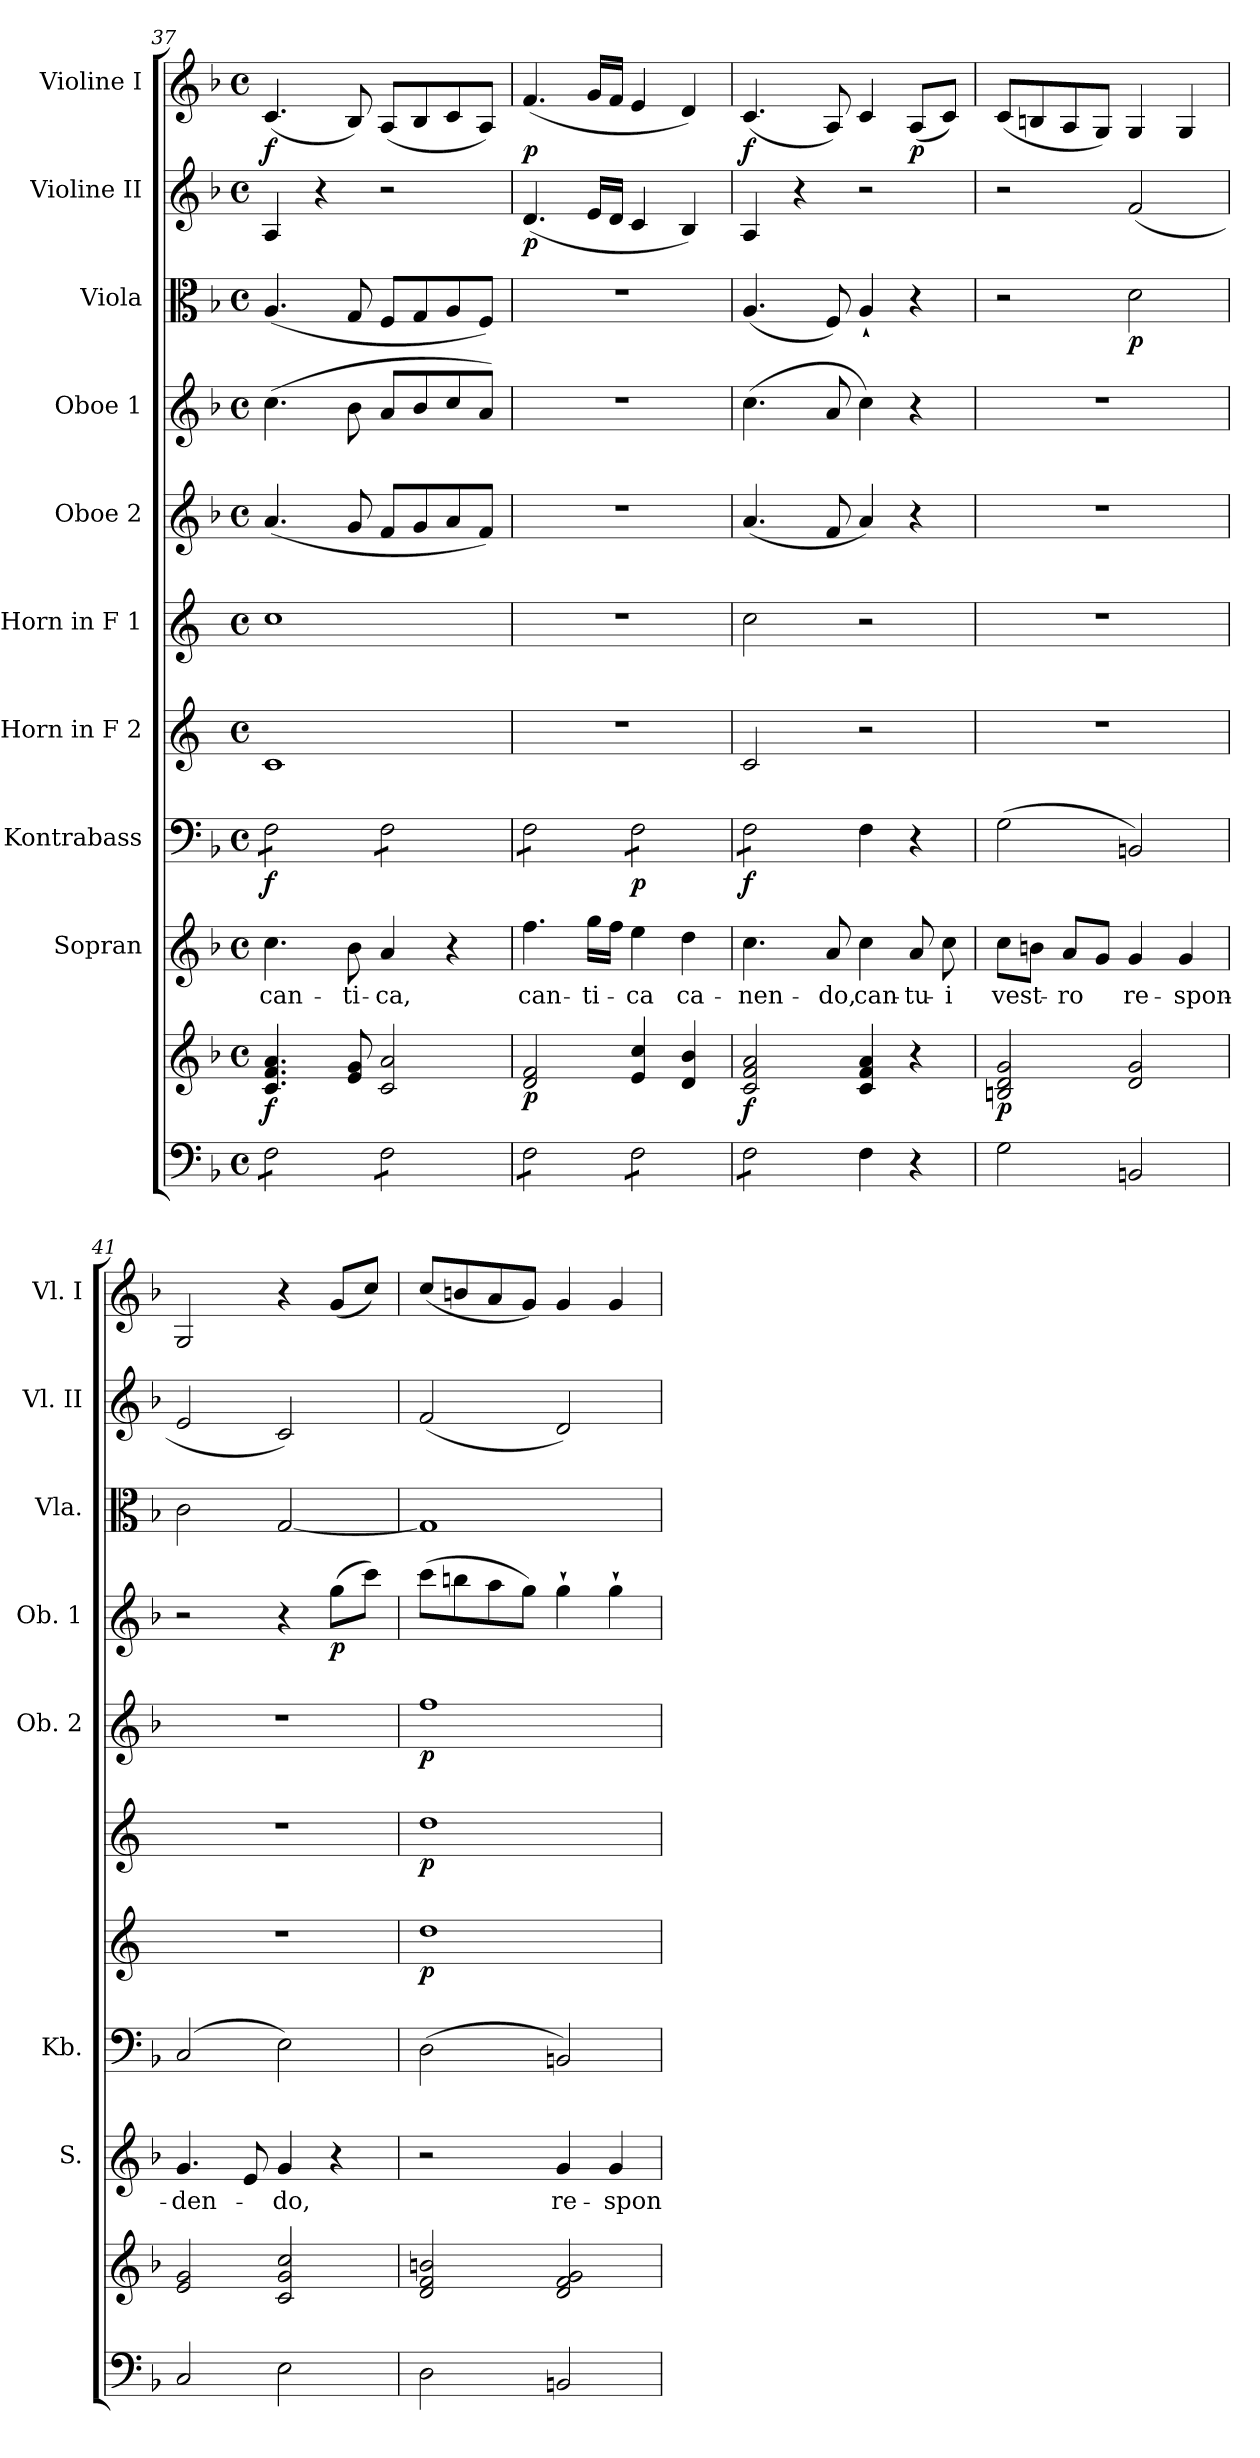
**kern	**kern	**dynam	**kern	**text	**kern	**dynam	**kern	**dynam	**kern	**dynam	**kern	**dynam	**kern	**dynam	**kern	**dynam	**kern	**dynam	**kern	**dynam
*part10	*part10	*part10	*part9	*part9	*part8	*part8	*part7	*part7	*part6	*part6	*part5	*part5	*part4	*part4	*part3	*part3	*part2	*part2	*part1	*part1
*staff11	*staff10	*staff10/11	*staff9	*staff9	*staff8	*staff8	*staff7	*staff7	*staff6	*staff6	*staff5	*staff5	*staff4	*staff4	*staff3	*staff3	*staff2	*staff2	*staff1	*staff1
*	*	*	*I"Sopran	*	*I"Kontrabass	*	*I"Horn in F 2	*	*I"Horn in F 1	*	*I"Oboe 2	*	*I"Oboe 1	*	*I"Viola	*	*I"Violine II	*	*I"Violine I	*
*	*	*	*I'S.	*	*I'Kb.	*	*	*	*	*	*I'Ob. 2	*	*I'Ob. 1	*	*I'Vla.	*	*I'Vl. II	*	*I'Vl. I	*
*clefF4	*clefG2	*	*clefG2	*	*clefF4	*	*clefG2	*	*clefG2	*	*clefG2	*	*clefG2	*	*clefC3	*	*clefG2	*	*clefG2	*
*	*	*	*	*	*ITrd7c12	*	*ITrd4c7	*	*ITrd4c7	*	*	*	*	*	*	*	*	*	*	*
*k[b-]	*k[b-]	*	*k[b-]	*	*k[b-]	*	*k[b-]	*	*k[b-]	*	*k[b-]	*	*k[b-]	*	*k[b-]	*	*k[b-]	*	*k[b-]	*
*F:	*F:	*	*F:	*	*F:	*	*F:	*	*F:	*	*F:	*	*F:	*	*F:	*	*F:	*	*F:	*
*M4/4	*M4/4	*	*M4/4	*	*M4/4	*	*M4/4	*	*M4/4	*	*M4/4	*	*M4/4	*	*M4/4	*	*M4/4	*	*M4/4	*
*met(c)	*met(c)	*	*met(c)	*	*met(c)	*	*met(c)	*	*met(c)	*	*met(c)	*	*met(c)	*	*met(c)	*	*met(c)	*	*met(c)	*
=37	=37	=37	=37	=37	=37	=37	=37	=37	=37	=37	=37	=37	=37	=37	=37	=37	=37	=37	=37	=37
!	!	!LO:DY:b	!	!LO:LY:b	!	!LO:DY:b	!	!	!	!	!	!	!	!	!	!	!	!	!	!LO:DY:b
*tremolo	*	*	*	*	*	*	*	*	*	*	*	*	*	*	*	*	*	*	*	*
*	*	*	*	*	*tremolo	*	*	*	*	*	*	*	*	*	*	*	*	*	*	*
8F\L	4.c/ 4.f/ 4.a/	f	4.cc\	can-	8FF\L	f	1F	.	1f	.	(<4.a/	.	(>4.cc\	.	(<4.A/	.	4A/	.	(<4.c/	f
8F\	.	.	.	.	8FF\	.	.	.	.	.	.	.	.	.	.	.	.	.	.	.
8F\	.	.	.	.	8FF\	.	.	.	.	.	.	.	.	.	.	.	4r	.	.	.
!	!	!	!	!LO:LY:b	!	!	!	!	!	!	!	!	!	!	!	!	!	!	!	!
8F\J	8e/ 8g/	.	8b-\	-ti-	8FF\J	.	.	.	.	.	8g/	.	8b-\	.	8G/	.	.	.	8B-/)	.
!	!	!	!	!LO:LY:b	!	!	!	!	!	!	!	!	!	!	!	!	!	!	!	!
8F\L	2c/ 2a/	.	4a/	-ca,	8FF\L	.	.	.	.	.	8f/L	.	8a/L	.	8F/L	.	2r	.	(<8A/L	.
8F\	.	.	.	.	8FF\	.	.	.	.	.	8g/	.	8b-/	.	8G/	.	.	.	8B-/	.
8F\	.	.	4r	.	8FF\	.	.	.	.	.	8a/	.	8cc/	.	8A/	.	.	.	8c/	.
8F\J	.	.	.	.	8FF\J	.	.	.	.	.	8f/J)	.	8a/J)	.	8F/J)	.	.	.	8A/J)	.
=38	=38	=38	=38	=38	=38	=38	=38	=38	=38	=38	=38	=38	=38	=38	=38	=38	=38	=38	=38	=38
!	!	!LO:DY:b	!	!LO:LY:b	!	!	!	!	!	!	!	!	!	!	!	!	!	!LO:DY:b	!	!LO:DY:b
8F\L	2d/ 2f/	p	4.ff\	can-	8FF\L	.	1r	.	1r	.	1r	.	1r	.	1r	.	(<4.d/	p	(<4.f/	p
8F\	.	.	.	.	8FF\	.	.	.	.	.	.	.	.	.	.	.	.	.	.	.
8F\	.	.	.	.	8FF\	.	.	.	.	.	.	.	.	.	.	.	.	.	.	.
!	!	!	!	!LO:LY:b	!	!	!	!	!	!	!	!	!	!	!	!	!	!	!	!
8F\J	.	.	16gg\LL	-ti-	8FF\J	.	.	.	.	.	.	.	.	.	.	.	16e/LL	.	16g/LL	.
.	.	.	16ff\JJ	.	.	.	.	.	.	.	.	.	.	.	.	.	16d/JJ	.	16f/JJ	.
!	!	!	!	!LO:LY:b	!	!LO:DY:b	!	!	!	!	!	!	!	!	!	!	!	!	!	!
8F\L	4e/ 4cc/	.	4ee\	-ca	8FF\L	p	.	.	.	.	.	.	.	.	.	.	4c/	.	4e/	.
8F\	.	.	.	.	8FF\	.	.	.	.	.	.	.	.	.	.	.	.	.	.	.
!	!	!	!	!LO:LY:b	!	!	!	!	!	!	!	!	!	!	!	!	!	!	!	!
8F\	4d/ 4b-/	.	4dd\	ca-	8FF\	.	.	.	.	.	.	.	.	.	.	.	4B-/)	.	4d/)	.
8F\J	.	.	.	.	8FF\J	.	.	.	.	.	.	.	.	.	.	.	.	.	.	.
=39	=39	=39	=39	=39	=39	=39	=39	=39	=39	=39	=39	=39	=39	=39	=39	=39	=39	=39	=39	=39
!	!	!LO:DY:b	!	!LO:LY:b	!	!LO:DY:b	!	!	!	!	!	!	!	!	!	!	!	!	!	!LO:DY:b
8F\L	2c/ 2f/ 2a/	f	4.cc\	-nen-	8FF\L	f	2F/	.	2f\	.	(<4.a/	.	(>4.cc\	.	(<4.A/	.	4A/	.	(<4.c/	f
8F\	.	.	.	.	8FF\	.	.	.	.	.	.	.	.	.	.	.	.	.	.	.
8F\	.	.	.	.	8FF\	.	.	.	.	.	.	.	.	.	.	.	4r	.	.	.
!	!	!	!	!LO:LY:b	!	!	!	!	!	!	!	!	!	!	!	!	!	!	!	!
8F\J	.	.	8a/	-do,	8FF\J	.	.	.	.	.	8f/	.	8a/	.	8F/)	.	.	.	8A/)	.
*	*	*	*	*	*Xtremolo	*	*	*	*	*	*	*	*	*	*	*	*	*	*	*
*Xtremolo	*	*	*	*	*	*	*	*	*	*	*	*	*	*	*	*	*	*	*	*
!	!	!	!	!LO:LY:b	!	!	!	!	!	!	!	!	!	!	!	!	!	!	!	!
4F\	4c/ 4f/ 4a/	.	4cc\	can-	4FF\	.	2r	.	2r	.	4a/)	.	4cc\)	.	4A`</	.	2r	.	4c/	.
!	!	!	!	!LO:LY:b	!	!	!	!	!	!	!	!	!	!	!	!	!	!	!	!LO:DY:b
4r	4r	.	8a/	-tu-	4r	.	.	.	.	.	4r	.	4r	.	4r	.	.	.	(<8A/L	p
!	!	!	!	!LO:LY:b	!	!	!	!	!	!	!	!	!	!	!	!	!	!	!	!
.	.	.	8cc\	-i	.	.	.	.	.	.	.	.	.	.	.	.	.	.	8c/J)	.
=40	=40	=40	=40	=40	=40	=40	=40	=40	=40	=40	=40	=40	=40	=40	=40	=40	=40	=40	=40	=40
!	!	!LO:DY:b	!	!LO:LY:b	!	!	!	!	!	!	!	!	!	!	!	!	!	!	!	!
2G\	2Bn/ 2d/ 2g/	p	8cc\L	vest-	(>2GG\	.	1r	.	1r	.	1r	.	1r	.	2r	.	2r	.	(<8c/L	.
.	.	.	8bn\J	.	.	.	.	.	.	.	.	.	.	.	.	.	.	.	8Bn/	.
!	!	!	!	!LO:LY:b	!	!	!	!	!	!	!	!	!	!	!	!	!	!	!	!
.	.	.	8a/L	-ro	.	.	.	.	.	.	.	.	.	.	.	.	.	.	8A/	.
.	.	.	8g/J	.	.	.	.	.	.	.	.	.	.	.	.	.	.	.	8G/J)	.
!	!	!	!	!LO:LY:b	!	!	!	!	!	!	!	!	!	!	!	!LO:DY:b	!	!	!	!
2BBn/	2d/ 2g/	.	4g/	re-	2BBBn/)	.	.	.	.	.	.	.	.	.	2d\	p	(<2f/	.	4G/	.
!	!	!	!	!LO:LY:b	!	!	!	!	!	!	!	!	!	!	!	!	!	!	!	!
.	.	.	4g/	-spon-	.	.	.	.	.	.	.	.	.	.	.	.	.	.	4G/	.
!!LO:PB:g=z
=41	=41	=41	=41	=41	=41	=41	=41	=41	=41	=41	=41	=41	=41	=41	=41	=41	=41	=41	=41	=41
!	!	!	!	!LO:LY:b	!	!	!	!	!	!	!	!	!	!	!	!	!	!	!	!
2C/	2e/ 2g/	.	4.g/	-den-	(2CC/	.	1r	.	1r	.	1r	.	2r	.	2c\	.	2e/	.	2G/	.
.	.	.	8e/	.	.	.	.	.	.	.	.	.	.	.	.	.	.	.	.	.
!	!	!	!	!LO:LY:b	!	!	!	!	!	!	!	!	!	!	!	!	!	!	!	!
2E\	2c/ 2g/ 2cc/	.	4g/	-do,	2EE\)	.	.	.	.	.	.	.	4r	.	[2G/	.	2c/)	.	4r	.
!	!	!	!	!	!	!	!	!	!	!	!	!	!	!LO:DY:b	!	!	!	!	!	!
.	.	.	4r	.	.	.	.	.	.	.	.	.	(>8gg\L	p	.	.	.	.	(<8g/L	.
.	.	.	.	.	.	.	.	.	.	.	.	.	8ccc\J)	.	.	.	.	.	8cc/J)	.
=42	=42	=42	=42	=42	=42	=42	=42	=42	=42	=42	=42	=42	=42	=42	=42	=42	=42	=42	=42	=42
!	!	!	!	!	!	!	!	!LO:DY:b	!	!LO:DY:b	!	!LO:DY:b	!	!	!	!	!	!	!	!
2D\	2d/ 2f/ 2bn/	.	2r	.	(>2DD\	.	1g	p	1g	p	1ff	p	(>8ccc\L	.	1G]	.	(<2f/	.	(<8cc/L	.
.	.	.	.	.	.	.	.	.	.	.	.	.	8bbn\	.	.	.	.	.	8bn/	.
.	.	.	.	.	.	.	.	.	.	.	.	.	8aa\	.	.	.	.	.	8a/	.
.	.	.	.	.	.	.	.	.	.	.	.	.	8gg\J)	.	.	.	.	.	8g/J)	.
!	!	!	!	!LO:LY:b	!	!	!	!	!	!	!	!	!	!	!	!	!	!	!	!
2BBn/	2d/ 2f/ 2g/	.	4g/	re-	2BBBn/)	.	.	.	.	.	.	.	4gg`>\	.	.	.	2d/)	.	4g/	.
!	!	!	!	!LO:LY:b	!	!	!	!	!	!	!	!	!	!	!	!	!	!	!	!
.	.	.	4g/	-spon-	.	.	.	.	.	.	.	.	4gg`>\	.	.	.	.	.	4g/	.
=	=	=	=	=	=	=	=	=	=	=	=	=	=	=	=	=	=	=	=	=
*-	*-	*-	*-	*-	*-	*-	*-	*-	*-	*-	*-	*-	*-	*-	*-	*-	*-	*-	*-	*-
